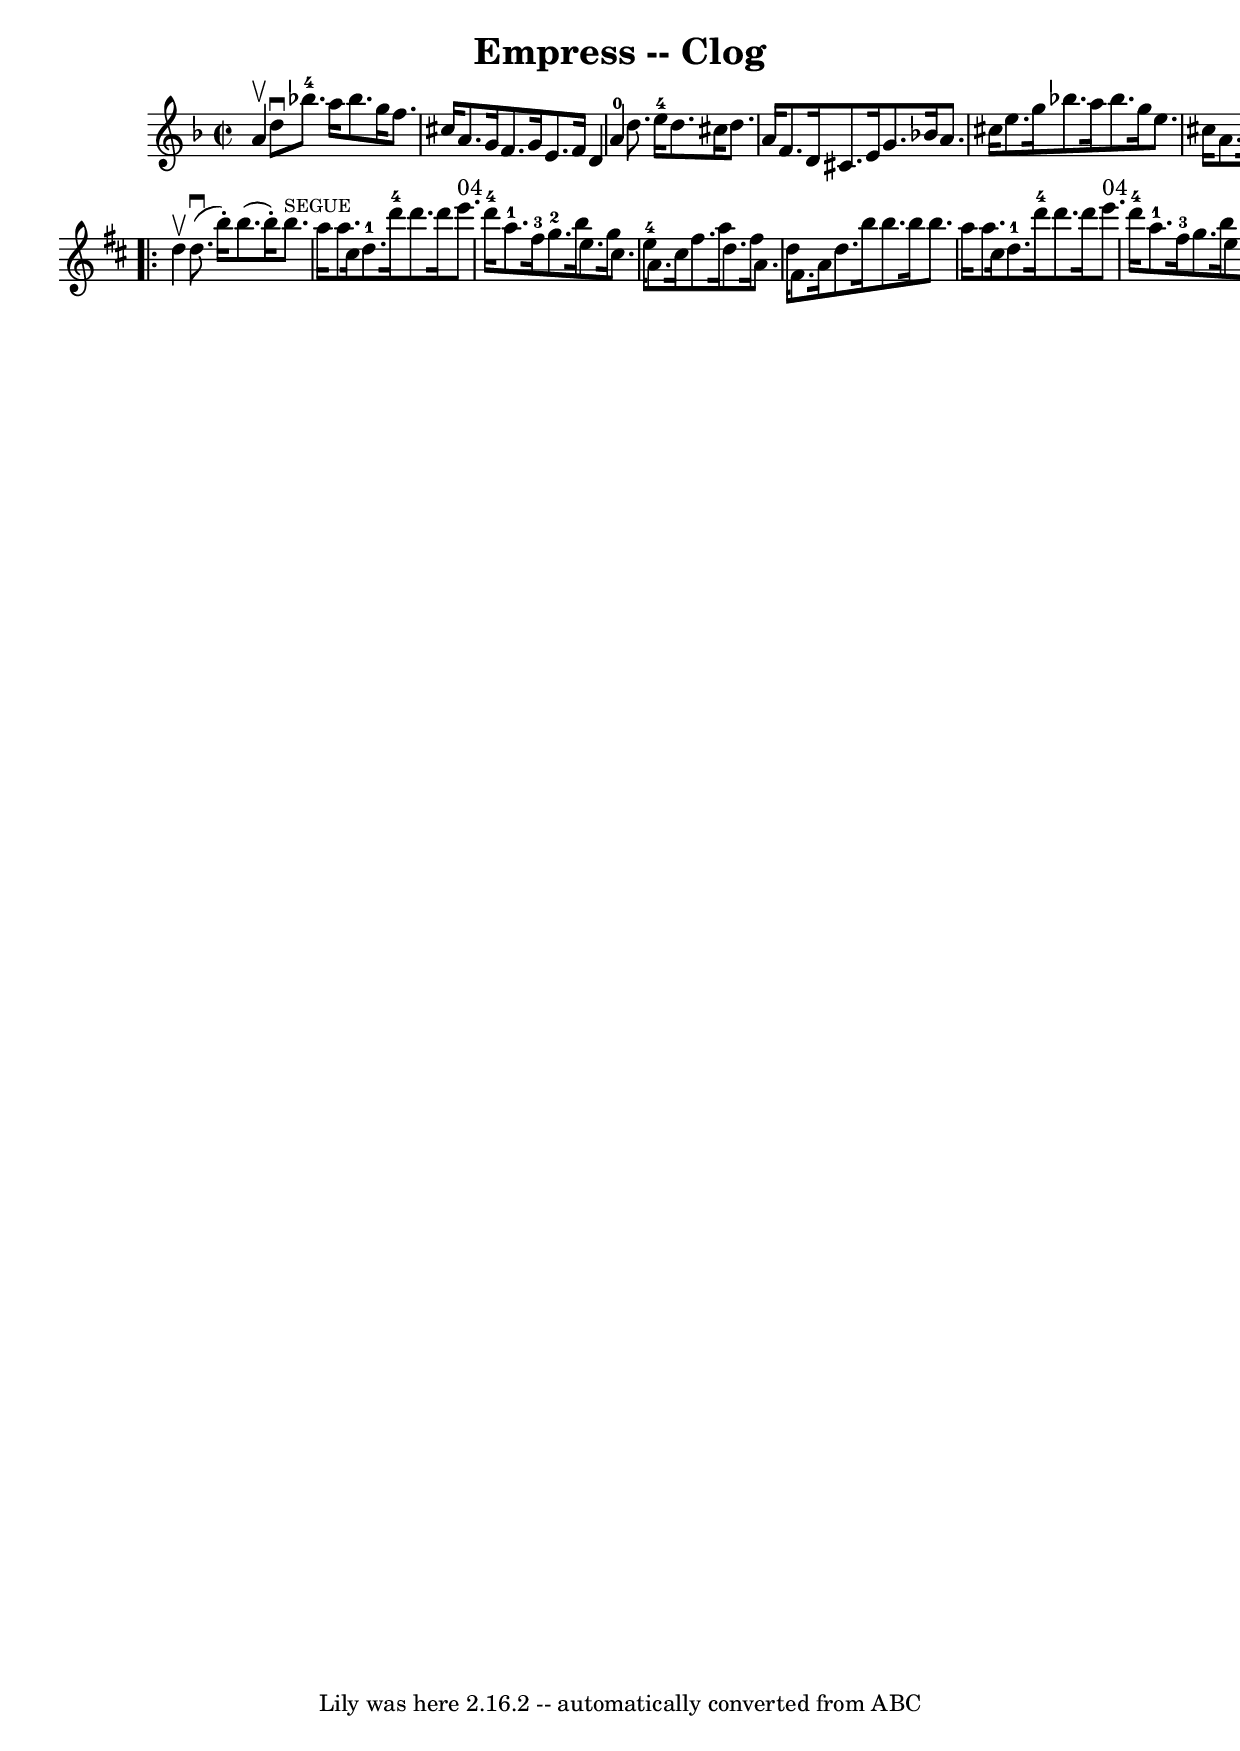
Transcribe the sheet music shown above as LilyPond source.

\version "2.16.2"
\include "Mammoth.ily"
\header {
  %% book = "Ryan's Mammoth Collection"
  crossRefNumber = "1"
  footnotes = ""
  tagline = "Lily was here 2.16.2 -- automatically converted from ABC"
  title = "Empress -- Clog"

}
voicedefault =  {



  \repeat volta 2 {

    \override Staff.TimeSignature #'style = #'C
    \time 2/2 
    \key d \minor
    a'4^\upbow |
    d''8^\downbow bes''!8. 
    -4 a''16 bes''8. g''16 f''8. cis''16 a'8. g'16  |
    
    f'8. g'16 e'8. f'16 d'4 a'4-0 |
    d''8. e''16 
    -4 d''8. cis''16 d''8. a'16 f'8. d'16  |
    cis'8.    
    e'16 g'8. bes'!16 a'8. cis''16 e''8. g''16  |
    
    bes''!8. a''16 bes''8. g''16 e''8. cis''16 a'8. cis''16  
    |
    d''4 f''4 d''4  
  } 
  \repeat volta 2 {
    
    \key d \major
    d''4 
    ^\upbow |
    d''8.^\downbow(b''16 -.) b''8. (b''16 -.)     
    b''8.^\segue a''16 a''8. cis''16  |
    d''8.-1 d'''16 
    -4 d'''8. d'''16 e'''8.^"04" d'''16-4 a''8.-1 fis''16 
    -3 |
    g''8.-2 b''16 e''8. g''16 cis''8. e''16 
    -4 a'8. cis''16  |
    fis''8. a''16 d''8. fis''16 a'8. 
    d''16 fis'8. a'16  |
    d''8. b''16 b''8. b''16    
    b''8. a''16 a''8. cis''16  |
    d''8.-1 d'''16-4   
    d'''8. d'''16 e'''8.^"04" d'''16-4 a''8.-1 fis''16-3 
    |
    g''8. b''16 e''8. g''16 cis''8. e''16-4 a'8.   
    cis''16  |
    d''4 fis''4 d''4  
  }   

}

\score{
  <<

    \context Staff="default"
    {
      \voicedefault 
      
    }

  >>
  \layout {
    
  }
  \midi {
  }

}
